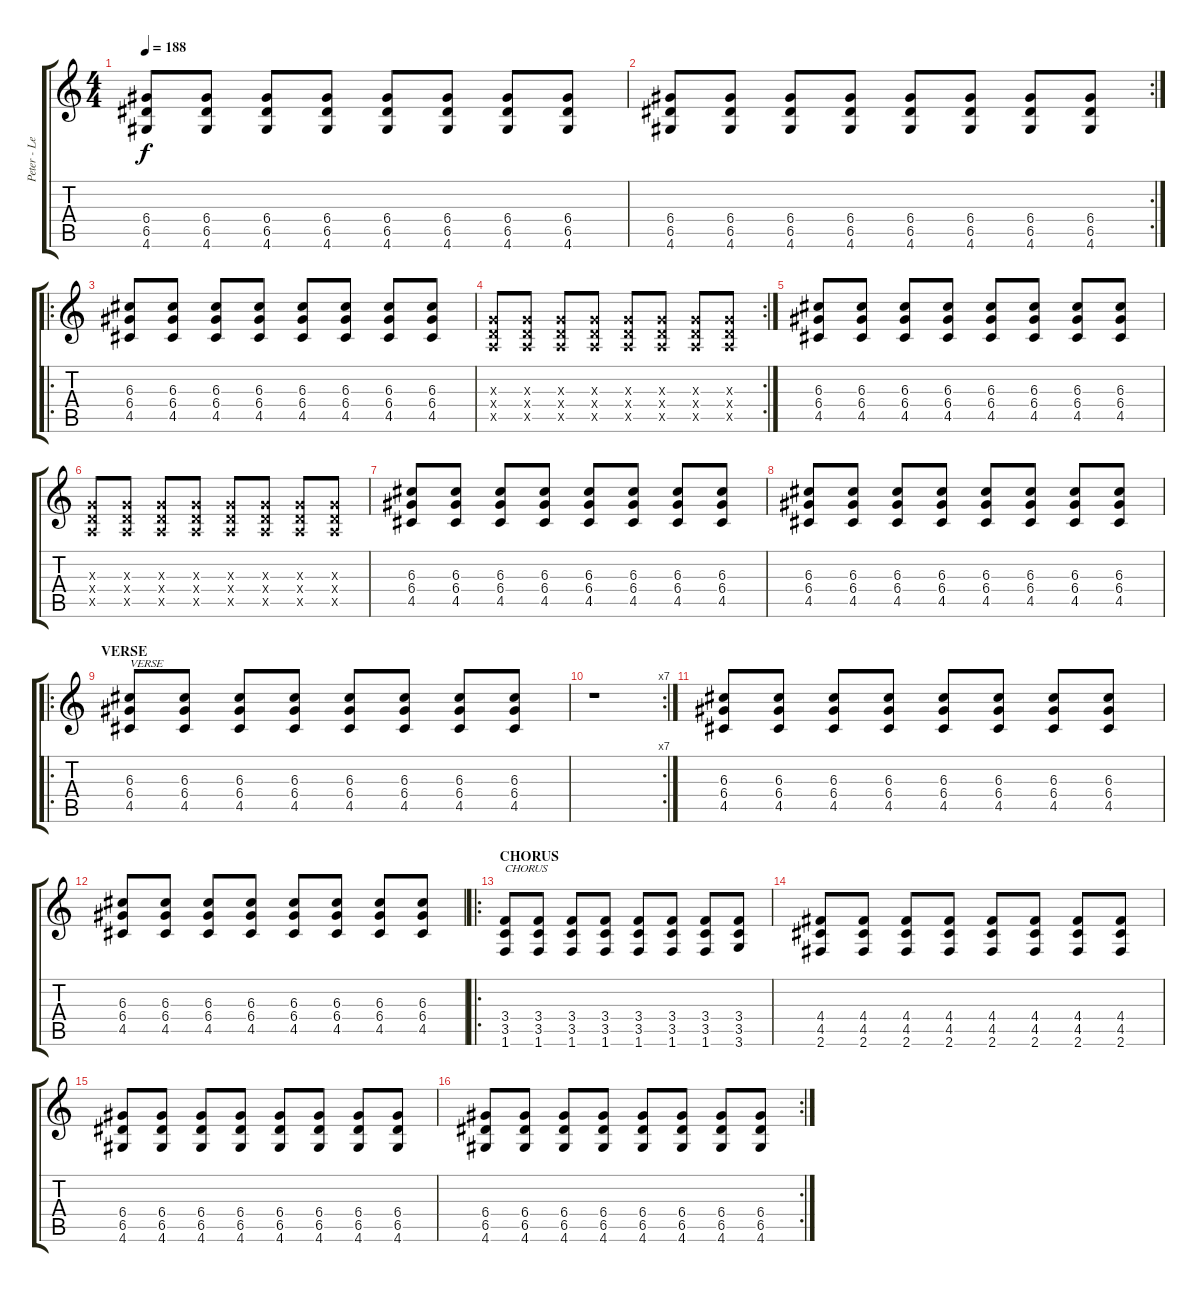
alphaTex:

\track ("Peter - Lead Guitar" "Peter - Le") {instrument distortionguitar}
\staff {score tabs}
\tuning (E4 B3 G3 D3 A2 E2) {hide}
\ts (4 4)
\tempo 188
\clef g2
\ks c
(6.4 6.5 4.6).8{dy f} (6.4 6.5 4.6).8 (6.4 6.5 4.6).8 (6.4 6.5 4.6).8 (6.4 6.5 4.6).8 (6.4 6.5 4.6).8 (6.4 6.5 4.6).8 (6.4 6.5 4.6).8 |
\rc 2
(6.4 6.5 4.6).8 (6.4 6.5 4.6).8 (6.4 6.5 4.6).8 (6.4 6.5 4.6).8 (6.4 6.5 4.6).8 (6.4 6.5 4.6).8 (6.4 6.5 4.6).8 (6.4 6.5 4.6).8 |
\ro
(6.3 6.4 4.5).8 (6.3 6.4 4.5).8 (6.3 6.4 4.5).8 (6.3 6.4 4.5).8 (6.3 6.4 4.5).8 (6.3 6.4 4.5).8 (6.3 6.4 4.5).8 (6.3 6.4 4.5).8 |
\rc 2
(0.3{x} 0.4{x} 0.5{x}).8 (0.3{x} 0.4{x} 0.5{x}).8 (0.3{x} 0.4{x} 0.5{x}).8 (0.3{x} 0.4{x} 0.5{x}).8 (0.3{x} 0.4{x} 0.5{x}).8 (0.3{x} 0.4{x} 0.5{x}).8 (0.3{x} 0.4{x} 0.5{x}).8 (0.3{x} 0.4{x} 0.5{x}).8 |
(6.3 6.4 4.5).8 (6.3 6.4 4.5).8 (6.3 6.4 4.5).8 (6.3 6.4 4.5).8 (6.3 6.4 4.5).8 (6.3 6.4 4.5).8 (6.3 6.4 4.5).8 (6.3 6.4 4.5).8 |
(0.3{x} 0.4{x} 0.5{x}).8 (0.3{x} 0.4{x} 0.5{x}).8 (0.3{x} 0.4{x} 0.5{x}).8 (0.3{x} 0.4{x} 0.5{x}).8 (0.3{x} 0.4{x} 0.5{x}).8 (0.3{x} 0.4{x} 0.5{x}).8 (0.3{x} 0.4{x} 0.5{x}).8 (0.3{x} 0.4{x} 0.5{x}).8 |
(6.3 6.4 4.5).8 (6.3 6.4 4.5).8 (6.3 6.4 4.5).8 (6.3 6.4 4.5).8 (6.3 6.4 4.5).8 (6.3 6.4 4.5).8 (6.3 6.4 4.5).8 (6.3 6.4 4.5).8 |
(6.3 6.4 4.5).8 (6.3 6.4 4.5).8 (6.3 6.4 4.5).8 (6.3 6.4 4.5).8 (6.3 6.4 4.5).8 (6.3 6.4 4.5).8 (6.3 6.4 4.5).8 (6.3 6.4 4.5).8 |
\ro
\section ("" "VERSE")
(6.3 6.4 4.5).8{txt "VERSE"} (6.3 6.4 4.5).8 (6.3 6.4 4.5).8 (6.3 6.4 4.5).8 (6.3 6.4 4.5).8 (6.3 6.4 4.5).8 (6.3 6.4 4.5).8 (6.3 6.4 4.5).8 |
\rc 7
r.1 |
(6.3 6.4 4.5).8 (6.3 6.4 4.5).8 (6.3 6.4 4.5).8 (6.3 6.4 4.5).8 (6.3 6.4 4.5).8 (6.3 6.4 4.5).8 (6.3 6.4 4.5).8 (6.3 6.4 4.5).8 |
(6.3 6.4 4.5).8 (6.3 6.4 4.5).8 (6.3 6.4 4.5).8 (6.3 6.4 4.5).8 (6.3 6.4 4.5).8 (6.3 6.4 4.5).8 (6.3 6.4 4.5).8 (6.3 6.4 4.5).8 |
\ro
\section ("" "CHORUS")
(3.4 3.5 1.6).8{txt "CHORUS"} (3.4 3.5 1.6).8 (3.4 3.5 1.6).8 (3.4 3.5 1.6).8 (3.4 3.5 1.6).8 (3.4 3.5 1.6).8 (3.4 3.5 1.6).8 (3.4 3.5 3.6).8 |
(4.4 4.5 2.6).8 (4.4 4.5 2.6).8 (4.4 4.5 2.6).8 (4.4 4.5 2.6).8 (4.4 4.5 2.6).8 (4.4 4.5 2.6).8 (4.4 4.5 2.6).8 (4.4 4.5 2.6).8 |
(6.4 6.5 4.6).8 (6.4 6.5 4.6).8 (6.4 6.5 4.6).8 (6.4 6.5 4.6).8 (6.4 6.5 4.6).8 (6.4 6.5 4.6).8 (6.4 6.5 4.6).8 (6.4 6.5 4.6).8 |
\rc 2
(6.4 6.5 4.6).8 (6.4 6.5 4.6).8 (6.4 6.5 4.6).8 (6.4 6.5 4.6).8 (6.4 6.5 4.6).8 (6.4 6.5 4.6).8 (6.4 6.5 4.6).8 (6.4 6.5 4.6).8
